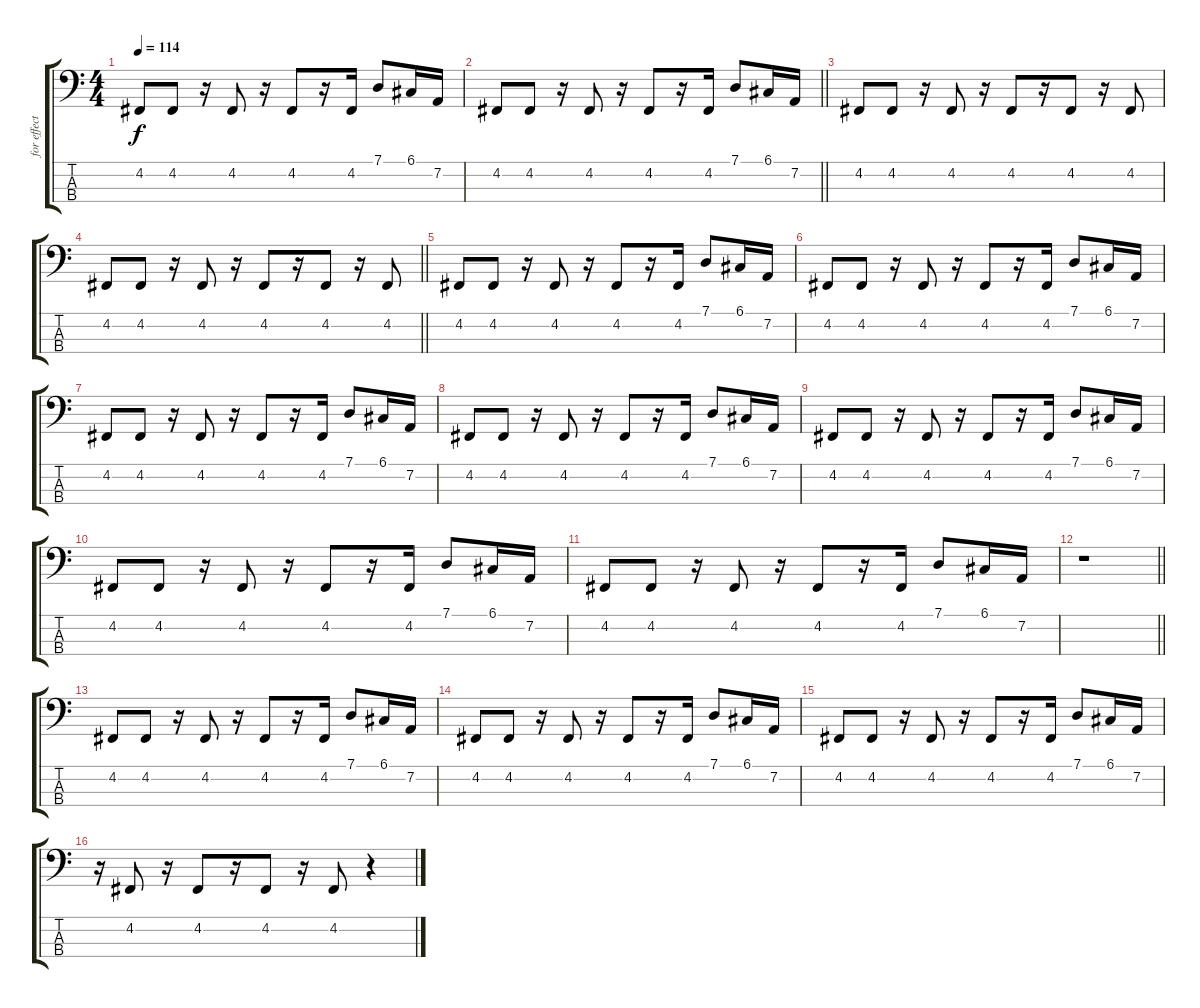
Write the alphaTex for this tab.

\track ("for effect" "for effect") {instrument lead2sawtooth}
\staff {score tabs}
\tuning (G2 D2 A1 E1) {hide}
\ts (4 4)
\tempo 114
\clef f4
\ks c
4.2.8{dy f} 4.2.8 r.16 4.2.8 r.16 4.2.8 r.16 4.2.16 7.1.8 6.1.16 7.2.16 |
\barLineRight lightlight
4.2.8 4.2.8 r.16 4.2.8 r.16 4.2.8 r.16 4.2.16 7.1.8 6.1.16 7.2.16 |
4.2.8 4.2.8 r.16 4.2.8 r.16 4.2.8 r.16 4.2.8 r.16 4.2.8 |
\barLineRight lightlight
4.2.8 4.2.8 r.16 4.2.8 r.16 4.2.8 r.16 4.2.8 r.16 4.2.8 |
4.2.8 4.2.8 r.16 4.2.8 r.16 4.2.8 r.16 4.2.16 7.1.8 6.1.16 7.2.16 |
4.2.8 4.2.8 r.16 4.2.8 r.16 4.2.8 r.16 4.2.16 7.1.8 6.1.16 7.2.16 |
4.2.8 4.2.8 r.16 4.2.8 r.16 4.2.8 r.16 4.2.16 7.1.8 6.1.16 7.2.16 |
4.2.8 4.2.8 r.16 4.2.8 r.16 4.2.8 r.16 4.2.16 7.1.8 6.1.16 7.2.16 |
4.2.8 4.2.8 r.16 4.2.8 r.16 4.2.8 r.16 4.2.16 7.1.8 6.1.16 7.2.16 |
4.2.8 4.2.8 r.16 4.2.8 r.16 4.2.8 r.16 4.2.16 7.1.8 6.1.16 7.2.16 |
4.2.8 4.2.8 r.16 4.2.8 r.16 4.2.8 r.16 4.2.16 7.1.8 6.1.16 7.2.16 |
\barLineRight lightlight
r.1 |
4.2.8 4.2.8 r.16 4.2.8 r.16 4.2.8 r.16 4.2.16 7.1.8 6.1.16 7.2.16 |
4.2.8 4.2.8 r.16 4.2.8 r.16 4.2.8 r.16 4.2.16 7.1.8 6.1.16 7.2.16 |
4.2.8 4.2.8 r.16 4.2.8 r.16 4.2.8 r.16 4.2.16 7.1.8 6.1.16 7.2.16 |
r.16 4.2.8 r.16 4.2.8 r.16 4.2.8 r.16 4.2.8 r.4
